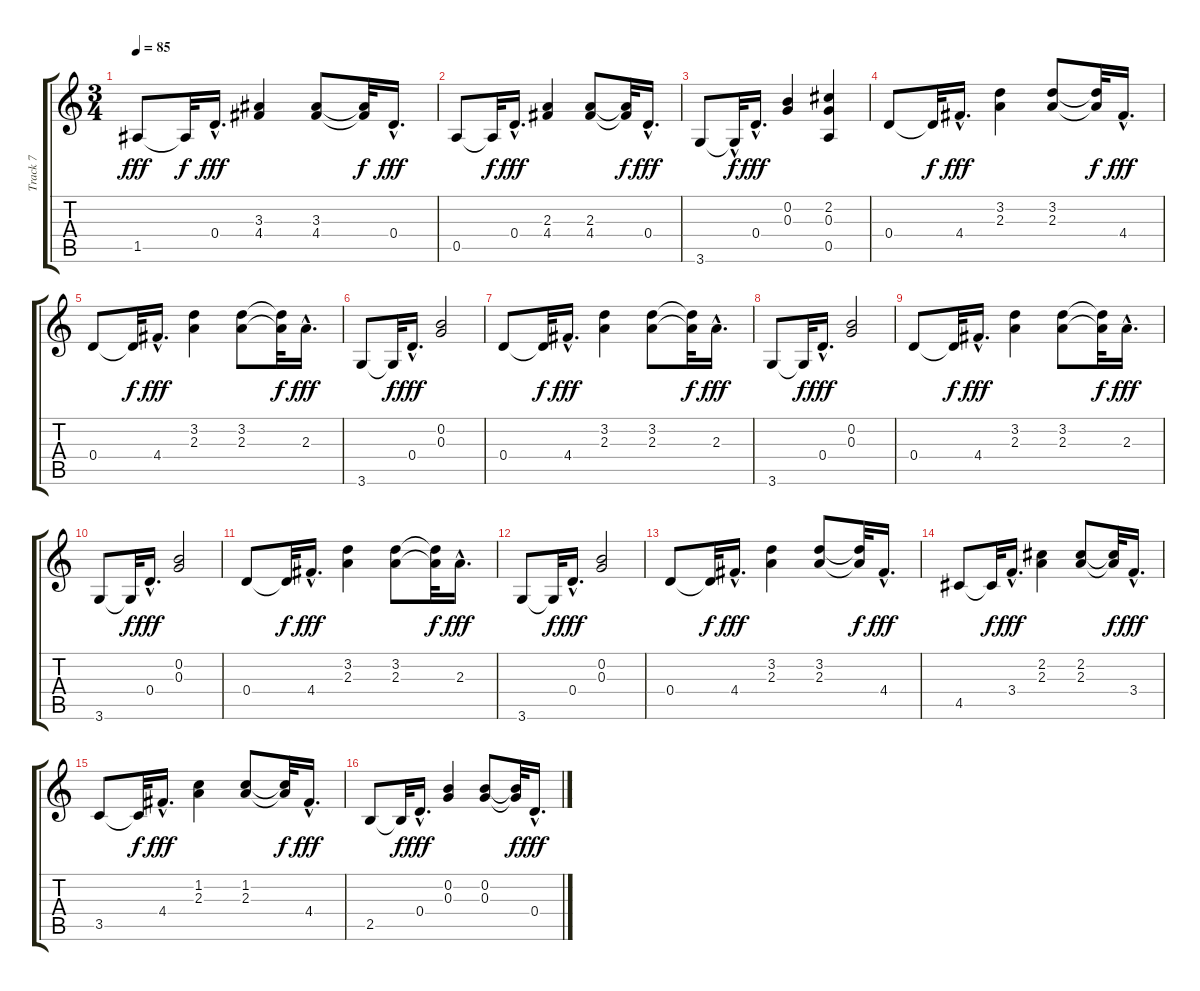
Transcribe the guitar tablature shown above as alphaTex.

\track ("Track 7" "Track 7") {instrument electricguitarclean}
\staff {score tabs}
\tuning (E4 B3 G3 D3 A2 E2) {hide}
\ts (3 4)
\tempo 85
\clef g2
\ks c
1.5.8{dy fff} 1.5{t}.32{dy f} 0.4{hac}.16{d dy fff} (3.3 4.4).4 (3.3 4.4).8 (3.3{t} 4.4{t}).32{dy f} 0.4{hac}.16{d dy fff} |
0.5.8 0.5{t}.32{dy f} 0.4{hac}.16{d dy fff} (2.3 4.4).4 (2.3 4.4).8 (2.3{t} 4.4{t}).32{dy f} 0.4{hac}.16{d dy fff} |
3.6.8 3.6{hac t}.32{dy f} 0.4{hac}.16{d dy fff} (0.2 0.3).4 (2.2 0.3 0.5).4 |
0.4.8 0.4{t}.32{dy f} 4.4{hac}.16{d dy fff} (3.2 2.3).4 (3.2 2.3).8 (3.2{t} 2.3{t}).32{dy f} 4.4{hac}.16{d dy fff} |
0.4.8 0.4{t}.32{dy f} 4.4{hac}.16{d dy fff} (3.2 2.3).4 (3.2 2.3).8 (3.2{t} 2.3{t}).32{dy f} 2.3{hac}.16{d dy fff} |
3.6.8 3.6{t}.32{dy f} 0.4{hac}.16{d dy fff} (0.2 0.3).2 |
0.4.8 0.4{t}.32{dy f} 4.4{hac}.16{d dy fff} (3.2 2.3).4 (3.2 2.3).8 (3.2{t} 2.3{t}).32{dy f} 2.3{hac}.16{d dy fff} |
3.6.8 3.6{t}.32{dy f} 0.4{hac}.16{d dy fff} (0.2 0.3).2 |
0.4.8 0.4{t}.32{dy f} 4.4{hac}.16{d dy fff} (3.2 2.3).4 (3.2 2.3).8 (3.2{t} 2.3{t}).32{dy f} 2.3{hac}.16{d dy fff} |
3.6.8 3.6{t}.32{dy f} 0.4{hac}.16{d dy fff} (0.2 0.3).2 |
0.4.8 0.4{t}.32{dy f} 4.4{hac}.16{d dy fff} (3.2 2.3).4 (3.2 2.3).8 (3.2{t} 2.3{t}).32{dy f} 2.3{hac}.16{d dy fff} |
3.6.8 3.6{t}.32{dy f} 0.4{hac}.16{d dy fff} (0.2 0.3).2 |
0.4.8 0.4{t}.32{dy f} 4.4{hac}.16{d dy fff} (3.2 2.3).4 (3.2 2.3).8 (3.2{t} 2.3{t}).32{dy f} 4.4{hac}.16{d dy fff} |
4.5.8 4.5{t}.32{dy f} 3.4{hac}.16{d dy fff} (2.2 2.3).4 (2.2 2.3).8 (2.2{t} 2.3{t}).32{dy f} 3.4{hac}.16{d dy fff} |
3.5.8 3.5{t}.32{dy f} 4.4{hac}.16{d dy fff} (1.2 2.3).4 (1.2 2.3).8 (1.2{t} 2.3{t}).32{dy f} 4.4{hac}.16{d dy fff} |
2.5.8 2.5{t}.32{dy f} 0.4{hac}.16{d dy fff} (0.2 0.3).4 (0.2 0.3).8 (0.2{t} 0.3{t}).32{dy f} 0.4{hac}.16{d dy fff}
